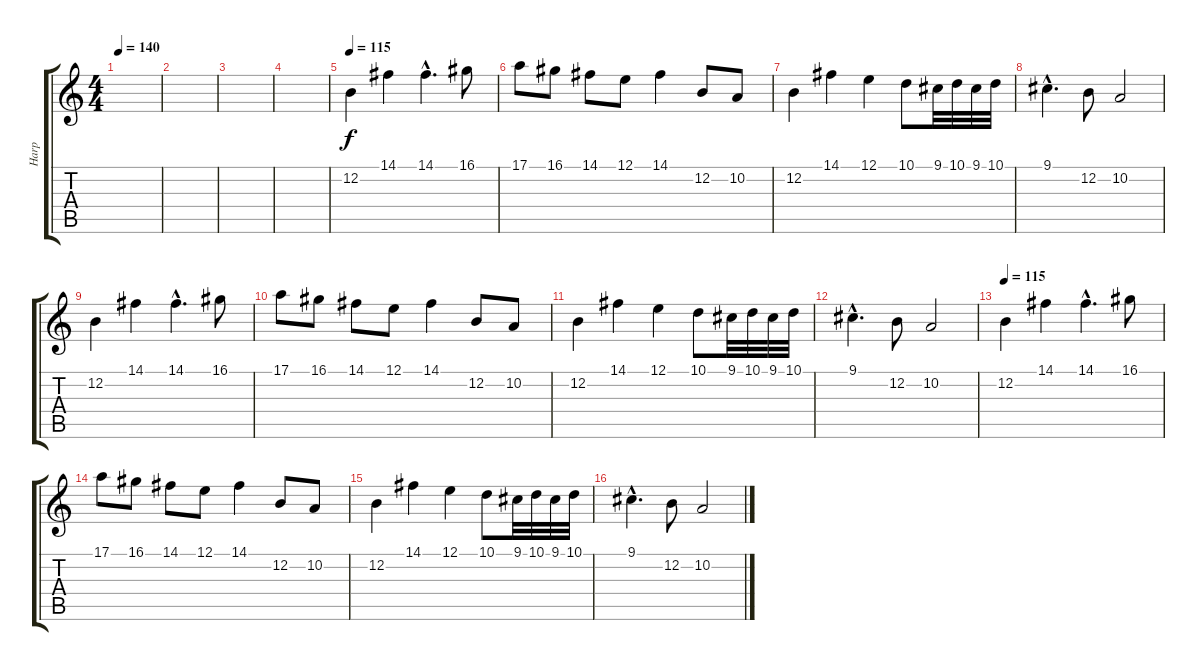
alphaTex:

\track ("Harp" "Harp") {instrument orchestralharp}
\staff {score tabs}
\tuning (E4 B3 G3 D3 A2 E2) {hide}
\ts (4 4)
\tempo 140
\clef g2
\ks c
|
|
|
|
\tempo 115
12.2.4 14.1.4 14.1{hac}.4{d} 16.1.8 |
17.1.8 16.1.8 14.1.8 12.1.8 14.1.4 12.2.8 10.2.8 |
12.2.4 14.1.4 12.1.4 10.1.8 9.1.32 10.1.32 9.1.32 10.1.32 |
9.1{hac}.4{d} 12.2.8 10.2.2 |
12.2.4 14.1.4 14.1{hac}.4{d} 16.1.8 |
17.1.8 16.1.8 14.1.8 12.1.8 14.1.4 12.2.8 10.2.8 |
12.2.4 14.1.4 12.1.4 10.1.8 9.1.32 10.1.32 9.1.32 10.1.32 |
9.1{hac}.4{d} 12.2.8 10.2.2 |
\tempo 115
12.2.4 14.1.4 14.1{hac}.4{d} 16.1.8 |
17.1.8 16.1.8 14.1.8 12.1.8 14.1.4 12.2.8 10.2.8 |
12.2.4 14.1.4 12.1.4 10.1.8 9.1.32 10.1.32 9.1.32 10.1.32 |
9.1{hac}.4{d} 12.2.8 10.2.2
